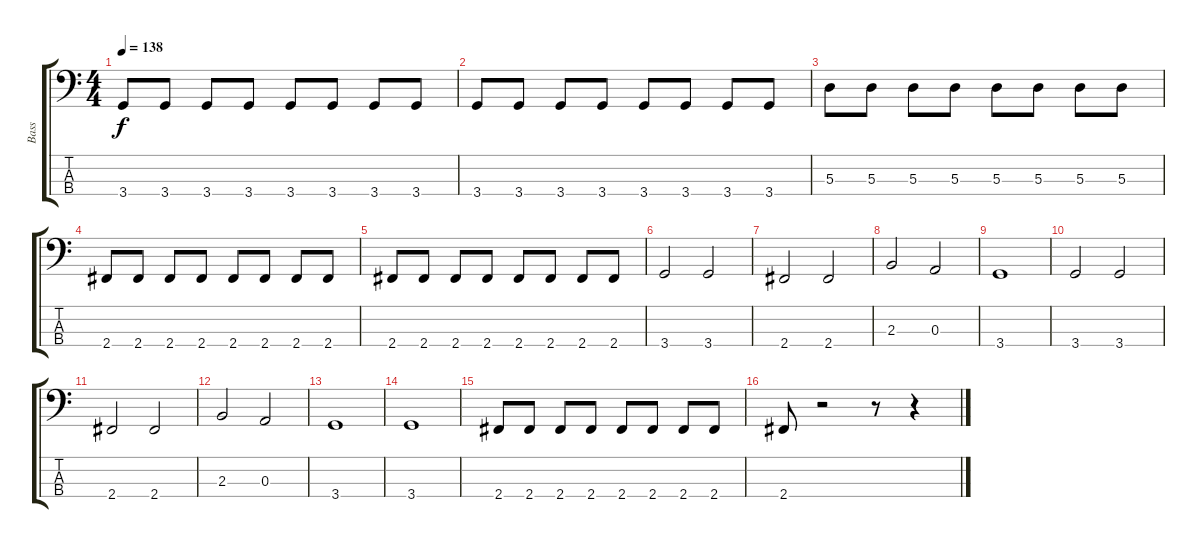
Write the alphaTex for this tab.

\track ("Bass" "Bass") {instrument electricbassfinger}
\staff {score tabs}
\tuning (G2 D2 A1 E1) {hide}
\ts (4 4)
\tempo 138
\clef f4
\ks c
3.4.8{dy f} 3.4.8 3.4.8 3.4.8 3.4.8 3.4.8 3.4.8 3.4.8 |
3.4.8 3.4.8 3.4.8 3.4.8 3.4.8 3.4.8 3.4.8 3.4.8 |
5.3.8 5.3.8 5.3.8 5.3.8 5.3.8 5.3.8 5.3.8 5.3.8 |
2.4.8 2.4.8 2.4.8 2.4.8 2.4.8 2.4.8 2.4.8 2.4.8 |
2.4.8 2.4.8 2.4.8 2.4.8 2.4.8 2.4.8 2.4.8 2.4.8 |
3.4.2 3.4.2 |
2.4.2 2.4.2 |
2.3.2 0.3.2 |
3.4.1 |
3.4.2 3.4.2 |
2.4.2 2.4.2 |
2.3.2 0.3.2 |
3.4.1 |
3.4.1 |
2.4.8 2.4.8 2.4.8 2.4.8 2.4.8 2.4.8 2.4.8 2.4.8 |
2.4.8 r.2 r.8 r.4
